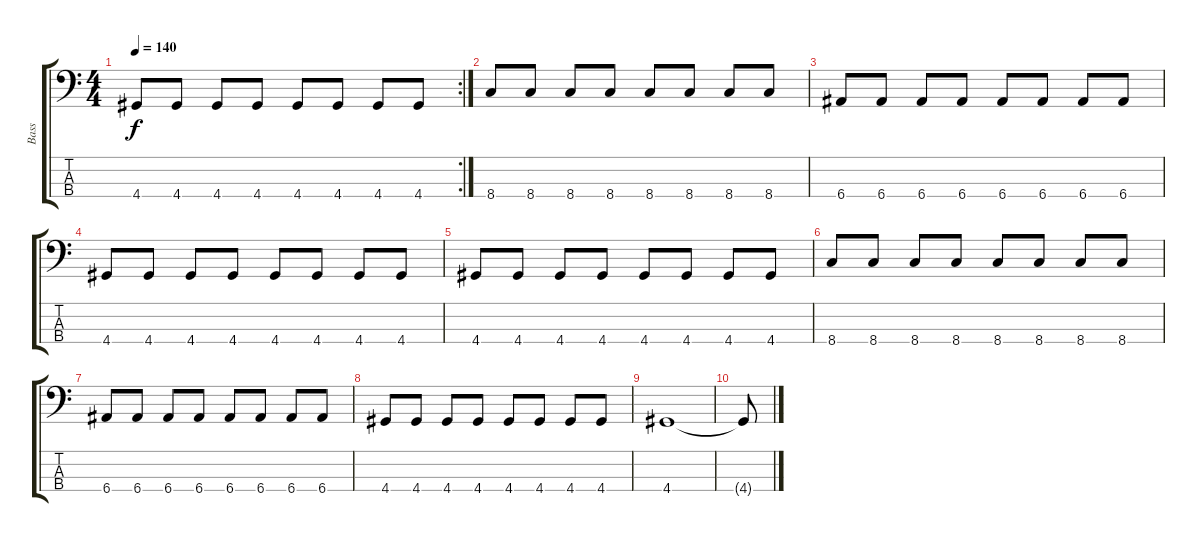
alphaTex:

\track ("Bass" "Bass") {instrument electricbasspick}
\staff {score tabs}
\tuning (G2 D2 A1 E1) {hide}
\rc 2
\ts (4 4)
\tempo 140
\clef f4
\ks c
4.4.8{dy f} 4.4.8 4.4.8 4.4.8 4.4.8 4.4.8 4.4.8 4.4.8 |
8.4.8 8.4.8 8.4.8 8.4.8 8.4.8 8.4.8 8.4.8 8.4.8 |
6.4.8 6.4.8 6.4.8 6.4.8 6.4.8 6.4.8 6.4.8 6.4.8 |
4.4.8 4.4.8 4.4.8 4.4.8 4.4.8 4.4.8 4.4.8 4.4.8 |
4.4.8 4.4.8 4.4.8 4.4.8 4.4.8 4.4.8 4.4.8 4.4.8 |
8.4.8 8.4.8 8.4.8 8.4.8 8.4.8 8.4.8 8.4.8 8.4.8 |
6.4.8 6.4.8 6.4.8 6.4.8 6.4.8 6.4.8 6.4.8 6.4.8 |
4.4.8 4.4.8 4.4.8 4.4.8 4.4.8 4.4.8 4.4.8 4.4.8 |
4.4.1 |
4.4{t}.8
